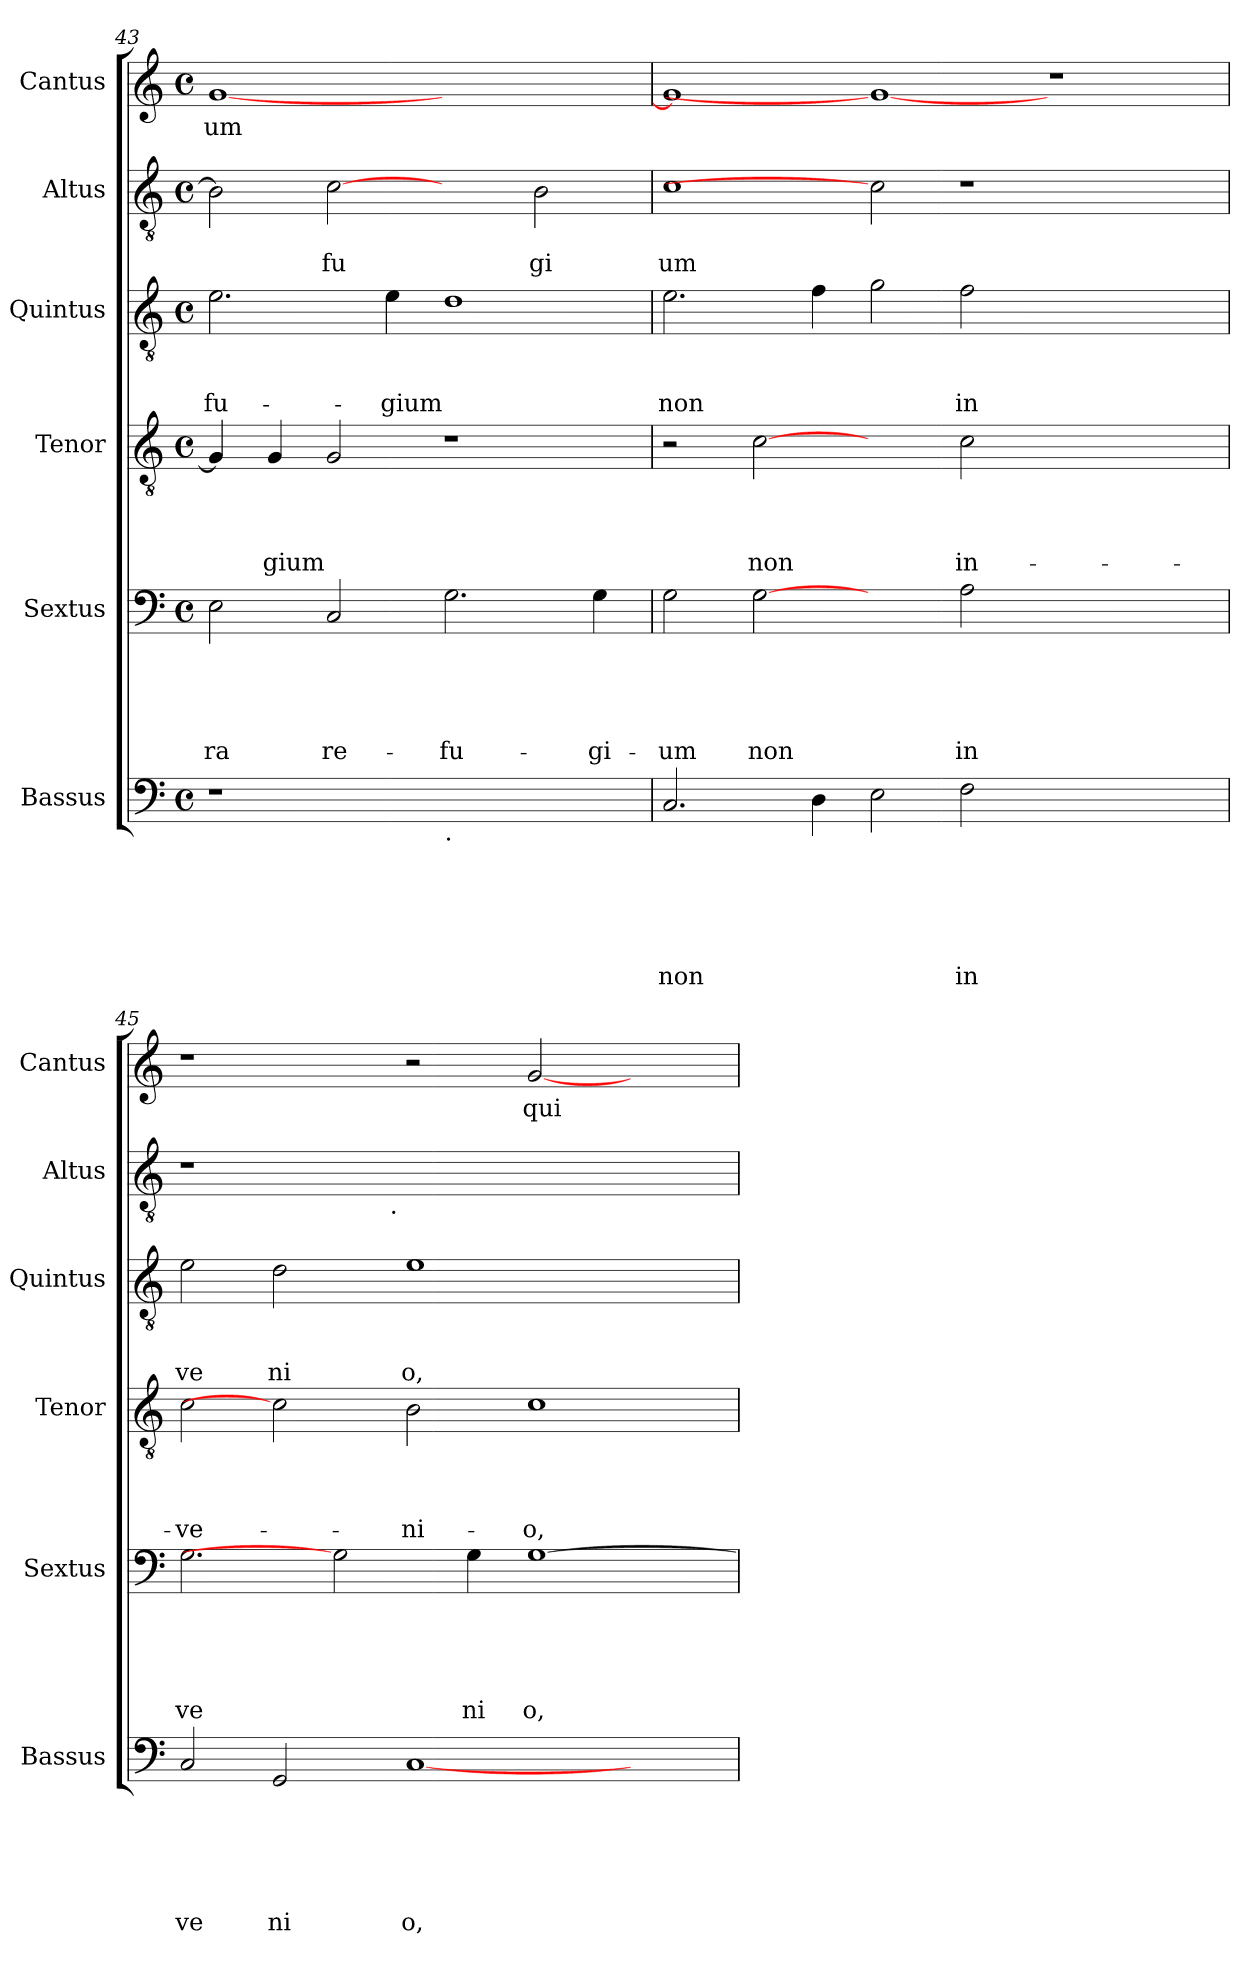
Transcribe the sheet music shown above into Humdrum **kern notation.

**kern	**text	**text	**text	**text	**text	**text	**kern	**text	**text	**text	**text	**text	**kern	**text	**text	**text	**text	**kern	**text	**text	**text	**kern	**text	**text	**kern	**text
*part6	*part6	*part6	*part6	*part6	*part6	*part6	*part5	*part5	*part5	*part5	*part5	*part5	*part4	*part4	*part4	*part4	*part4	*part3	*part3	*part3	*part3	*part2	*part2	*part2	*part1	*part1
*staff6	*staff6	*staff6	*staff6	*staff6	*staff6	*staff6	*staff5	*staff5	*staff5	*staff5	*staff5	*staff5	*staff4	*staff4	*staff4	*staff4	*staff4	*staff3	*staff3	*staff3	*staff3	*staff2	*staff2	*staff2	*staff1	*staff1
*I"Bassus	*	*	*	*	*	*	*I"Sextus	*	*	*	*	*	*I"Tenor	*	*	*	*	*I"Quintus	*	*	*	*I"Altus	*	*	*I"Cantus	*
*I'Bassus	*	*	*	*	*	*	*I'Sextus	*	*	*	*	*	*I'Tenor	*	*	*	*	*I'Quintus	*	*	*	*I'Altus	*	*	*I'Cantus	*
*clefF4	*	*	*	*	*	*	*clefF4	*	*	*	*	*	*clefGv2	*	*	*	*	*clefGv2	*	*	*	*clefGv2	*	*	*clefG2	*
*k[]	*	*	*	*	*	*	*k[]	*	*	*	*	*	*k[]	*	*	*	*	*k[]	*	*	*	*k[]	*	*	*k[]	*
*C:	*	*	*	*	*	*	*C:	*	*	*	*	*	*C:	*	*	*	*	*C:	*	*	*	*C:	*	*	*C:	*
*M4/4	*	*	*	*	*	*	*M4/4	*	*	*	*	*	*M4/4	*	*	*	*	*M4/4	*	*	*	*M4/4	*	*	*M4/4	*
*met(c)	*	*	*	*	*	*	*met(c)	*	*	*	*	*	*met(c)	*	*	*	*	*met(c)	*	*	*	*met(c)	*	*	*met(c)	*
=43	=43	=43	=43	=43	=43	=43	=43	=43	=43	=43	=43	=43	=43	=43	=43	=43	=43	=43	=43	=43	=43	=43	=43	=43	=43	=43
!	!	!	!	!	!	!	!	!	!	!	!	!LO:LY:b	!	!	!	!	!	!	!	!	!LO:LY:b	!	!	!	!	!LO:LY:b
1r	.	.	.	.	.	.	2E\	.	.	.	.	-ra	4G/]	.	.	.	.	2.e\	.	.	-fu-	2B\]	.	.	[>1g	-um
!	!	!	!	!	!	!	!	!	!	!	!	!	!	!	!	!	!LO:LY:b	!	!	!	!	!	!	!	!	!
.	.	.	.	.	.	.	.	.	.	.	.	.	4G/	.	.	.	gium	.	.	.	.	.	.	.	.	.
!	!	!	!	!	!	!	!	!	!	!	!	!LO:LY:b	!	!	!	!	!	!	!	!	!	!	!	!LO:LY:b	!	!
.	.	.	.	.	.	.	2C/	.	.	.	.	re-	2G/	.	.	.	.	.	.	.	.	[2c	.	fu	.	.
!	!	!	!	!	!	!	!	!	!	!	!	!	!	!	!	!	!	!	!	!	!LO:LY:b	!	!	!	!	!
.	.	.	.	.	.	.	.	.	.	.	.	.	.	.	.	.	.	4e\	.	.	-gium	.	.	.	.	.
!LO:TX:b:t=.	!	!	!	!	!	!	!	!	!	!	!	!	!	!	!	!	!	!	!	!	!	!	!	!	!	!
!	!	!	!	!	!	!	!	!	!	!	!	!LO:LY:b	!	!	!	!	!	!	!	!	!	!	!	!	!	!
1ryy	.	.	.	.	.	.	2.G\	.	.	.	.	-fu-	1r	.	.	.	.	1d	.	.	.	2ryy	.	.	1ryy	.
!	!	!	!	!	!	!	!	!	!	!	!	!	!	!	!	!	!	!	!	!	!	!	!	!LO:LY:b	!	!
.	.	.	.	.	.	.	.	.	.	.	.	.	.	.	.	.	.	.	.	.	.	2B\	.	gi	.	.
!	!	!	!	!	!	!	!	!	!	!	!	!LO:LY:b	!	!	!	!	!	!	!	!	!	!	!	!	!	!
.	.	.	.	.	.	.	4G\	.	.	.	.	-gi-	.	.	.	.	.	.	.	.	.	.	.	.	.	.
!!LO:PB:g=z
=44!	=44!	=44!	=44!	=44!	=44!	=44!	=44!	=44!	=44!	=44!	=44!	=44!	=44!	=44!	=44!	=44!	=44!	=44!	=44!	=44!	=44!	=44!	=44!	=44!	=44!	=44!
!	!	!	!	!	!	!LO:LY:b	!	!	!	!	!	!LO:LY:b	!	!	!	!	!	!	!	!	!LO:LY:b	!	!	!LO:LY:b	!	!
2.C/	.	.	.	.	.	non	2G\	.	.	.	.	-um	2r	.	.	.	.	2.e\	.	.	non	1c	.	um	1g]	.
!	!	!	!	!	!	!	!	!	!	!	!	!LO:LY:b	!	!	!	!	!LO:LY:b	!	!	!	!	!	!	!	!	!
.	.	.	.	.	.	.	[2G	.	.	.	.	non	[2c	.	.	.	non	.	.	.	.	.	.	.	.	.
4D\	.	.	.	.	.	.	.	.	.	.	.	.	.	.	.	.	.	4f\	.	.	.	.	.	.	.	.
2E\	.	.	.	.	.	.	2ryy	.	.	.	.	.	2ryy	.	.	.	.	2g\	.	.	.	2c]	.	.	1g_	.
!	!	!	!	!	!	!LO:LY:b	!	!	!	!	!	!LO:LY:b	!	!	!	!	!LO:LY:b	!	!	!	!LO:LY:b	!	!	!	!	!
2F\	.	.	.	.	.	in	2A\	.	.	.	.	in	2c\	.	.	.	in-	2f\	.	.	in	1r	.	.	.	.
1ryy	.	.	.	.	.	.	1ryy	.	.	.	.	.	1ryy	.	.	.	.	1ryy	.	.	.	.	.	.	1r	.
.	.	.	.	.	.	.	.	.	.	.	.	.	.	.	.	.	.	.	.	.	.	2ryy	.	.	.	.
=45!	=45!	=45!	=45!	=45!	=45!	=45!	=45!	=45!	=45!	=45!	=45!	=45!	=45!	=45!	=45!	=45!	=45!	=45!	=45!	=45!	=45!	=45!	=45!	=45!	=45!	=45!
!	!	!	!	!	!	!LO:LY:b	!	!	!	!	!	!LO:LY:b	!	!	!	!	!LO:LY:b	!	!	!	!LO:LY:b	!	!	!	!	!
*	*	*	*	*	*	*	*	*	*	*	*	*	*	*	*	*	*	*	*	*	*	*^	*	*	*	*
2C/	.	.	.	.	.	ve	2.G\	.	.	.	.	ve	2c\	.	.	.	-ve-	2e\	.	.	ve	1r	2ryy	.	.	1r	.
!	!	!	!	!	!	!LO:LY:b	!	!	!	!	!	!	!	!	!	!	!	!	!	!	!LO:LY:b	!	!	!	!	!	!
2GG/	.	.	.	.	.	ni	.	.	.	.	.	.	2c]	.	.	.	.	2d\	.	.	ni	.	4...ryy	.	.	.	.
.	.	.	.	.	.	.	2G]	.	.	.	.	.	.	.	.	.	.	.	.	.	.	.	.	.	.	.	.
!	!	!	!	!	!	!	!	!	!	!	!	!	!	!	!	!	!	!	!	!	!	!	!LO:TX:b:t=.	!	!	!	!
.	.	.	.	.	.	.	.	.	.	.	.	.	.	.	.	.	.	.	.	.	.	.	1ryy	.	.	.	.
!	!	!	!	!	!	!LO:LY:b	!	!	!	!	!	!	!	!	!	!	!LO:LY:b	!	!	!	!LO:LY:b	!	!	!	!	!	!
[<1C	.	.	.	.	.	o,	.	.	.	.	.	.	2B\	.	.	.	-ni-	1e	.	.	o,	1.ryy	.	.	.	2r	.
!	!	!	!	!	!	!	!	!	!	!	!	!LO:LY:b	!	!	!	!	!	!	!	!	!	!	!	!	!	!	!
.	.	.	.	.	.	.	4G\	.	.	.	.	ni	.	.	.	.	.	.	.	.	.	.	.	.	.	.	.
!	!	!	!	!	!	!	!	!	!	!	!	!LO:LY:b	!	!	!	!	!LO:LY:b	!	!	!	!	!	!	!	!	!	!LO:LY:b
.	.	.	.	.	.	.	[>1G	.	.	.	.	o,	1c	.	.	.	-o,	.	.	.	.	.	.	.	.	[<2g/	qui
.	.	.	.	.	.	.	.	.	.	.	.	.	.	.	.	.	.	.	.	.	.	.	2ryy	.	.	.	.
2ryy	.	.	.	.	.	.	.	.	.	.	.	.	.	.	.	.	.	2ryy	.	.	.	.	.	.	.	2ryy	.
.	.	.	.	.	.	.	.	.	.	.	.	.	.	.	.	.	.	.	.	.	.	.	32ryy	.	.	.	.
*	*	*	*	*	*	*	*	*	*	*	*	*	*	*	*	*	*	*	*	*	*	*v	*v	*	*	*	*
=!	=!	=!	=!	=!	=!	=!	=!	=!	=!	=!	=!	=!	=!	=!	=!	=!	=!	=!	=!	=!	=!	=!	=!	=!	=!	=!
*-	*-	*-	*-	*-	*-	*-	*-	*-	*-	*-	*-	*-	*-	*-	*-	*-	*-	*-	*-	*-	*-	*-	*-	*-	*-	*-
